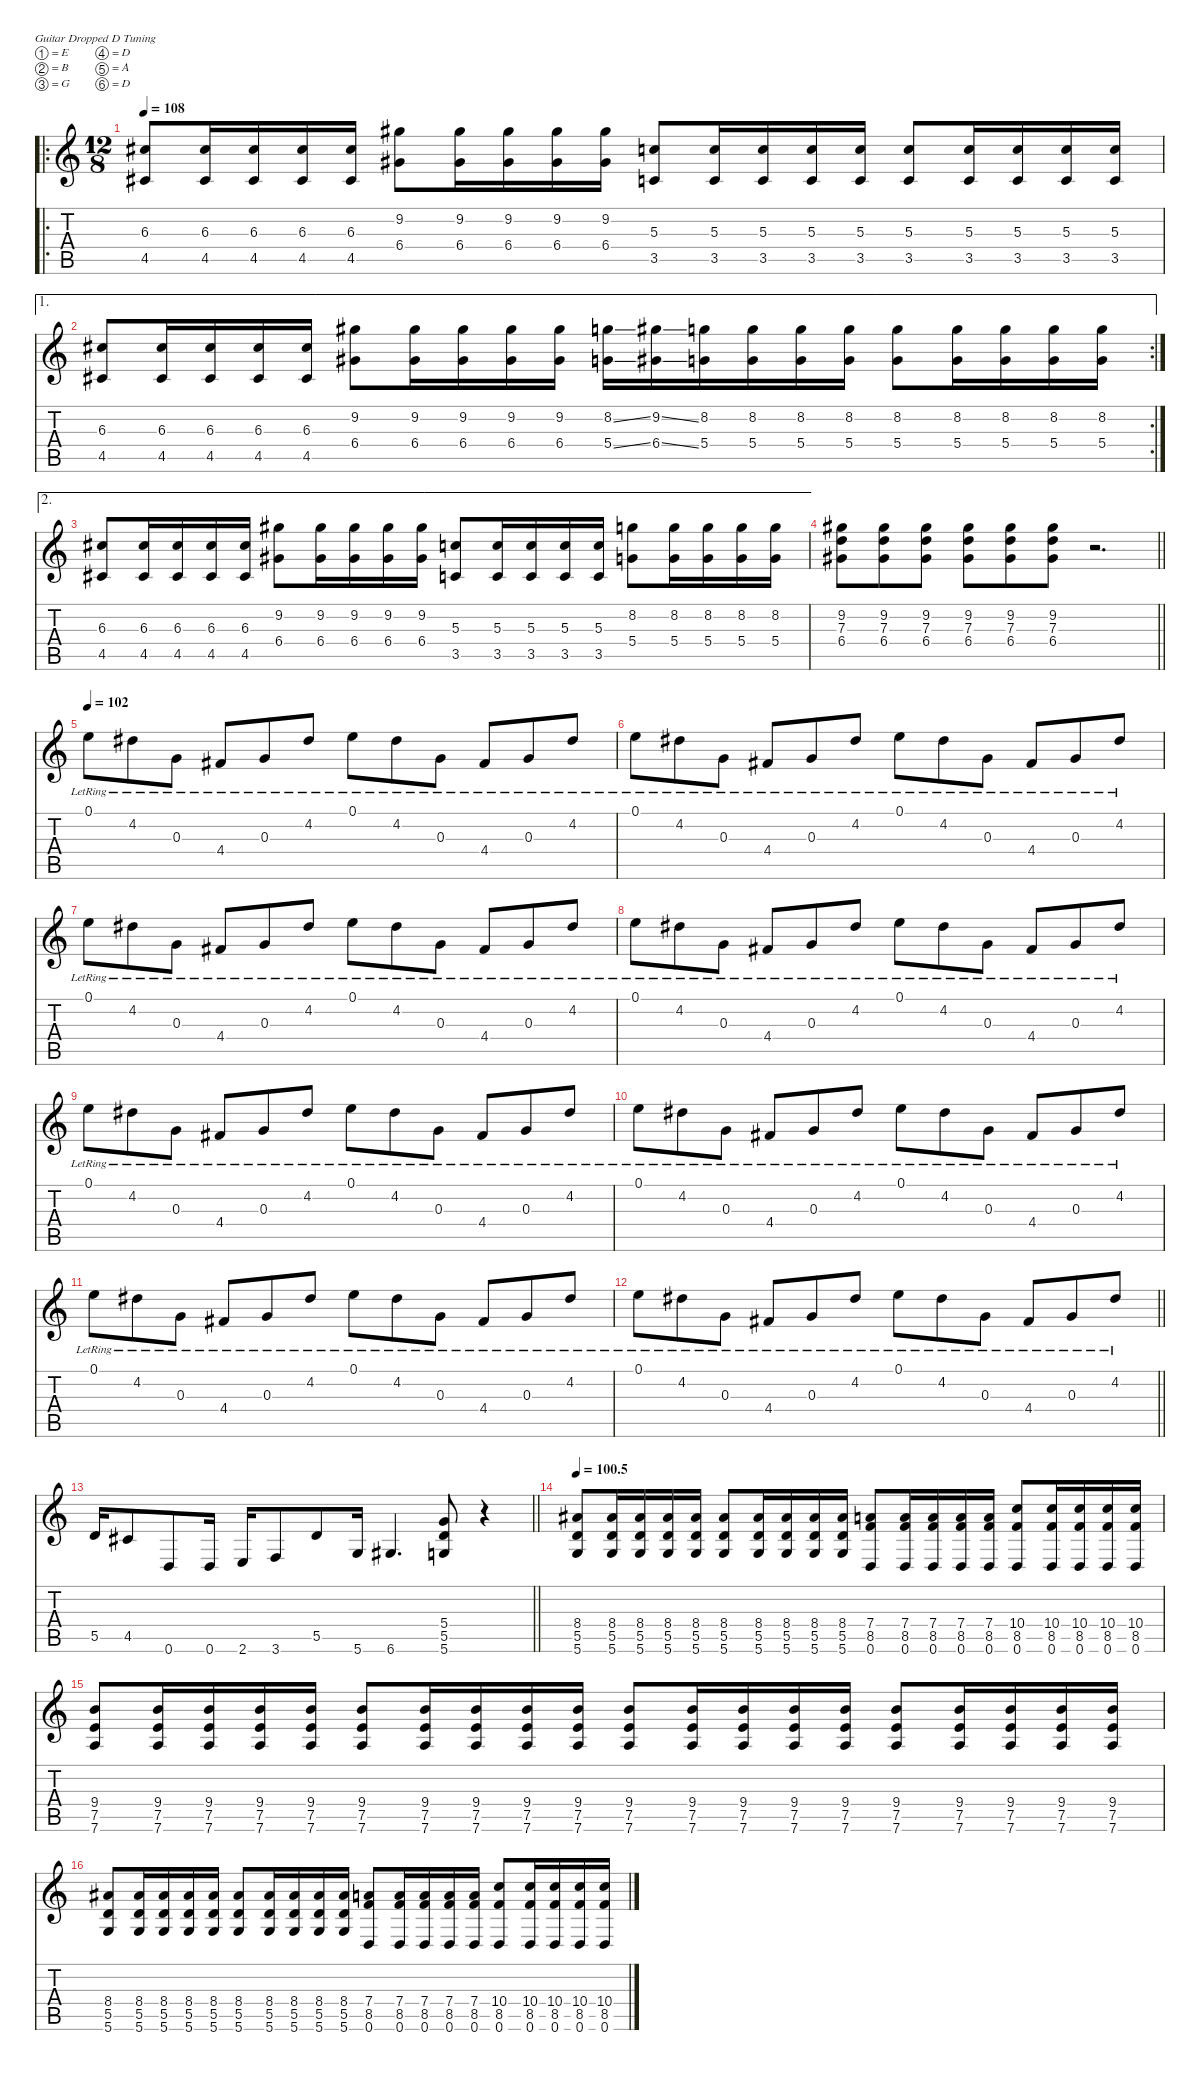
\defaultSystemsLayout 4
\hideDynamics
\bracketExtendMode nobrackets
\singleTrackTrackNamePolicy hidden
\multiTrackTrackNamePolicy hidden
\firstSystemTrackNameMode fullname
\otherSystemsTrackNameOrientation horizontal
\track ("Guitar 1" "dist.guit.") {mute instrument distortionguitar}
\staff {score tabs}
\tuning (E4 B3 G3 D3 A2 D2)
\ro
\ts (12 8)
\tempo 108
\clef g2
\ks aminor
(4.5{acc #} 6.3{acc #}).8{dy f beam Up} (4.5{acc #} 6.3{acc #}).16{beam Up} (4.5{acc #} 6.3{acc #}).16{beam Up} (4.5{acc #} 6.3{acc #}).16{beam Up} (4.5{acc #} 6.3{acc #}).16{beam Up} (6.4{acc #} 9.2{acc #}).8{beam Down} (6.4{acc #} 9.2{acc #}).16{beam Down} (6.4{acc #} 9.2{acc #}).16{beam Down} (6.4{acc #} 9.2{acc #}).16{beam Down} (6.4{acc #} 9.2{acc #}).16{beam Down} (3.5 5.3).8{beam Up} (3.5 5.3).16{beam Up} (3.5 5.3).16{beam Up} (3.5 5.3).16{beam Up} (3.5 5.3).16{beam Up} (3.5 5.3).8{beam Up} (3.5 5.3).16{beam Up} (3.5 5.3).16{beam Up} (3.5 5.3).16{beam Up} (3.5 5.3).16{beam Up} |
\ae 1
\rc 2
(4.5{acc #} 6.3{acc #}).8{beam Up} (4.5{acc #} 6.3{acc #}).16{beam Up} (4.5{acc #} 6.3{acc #}).16{beam Up} (4.5{acc #} 6.3{acc #}).16{beam Up} (4.5{acc #} 6.3{acc #}).16{beam Up} (6.4{acc #} 9.2{acc #}).8{beam Down} (6.4{acc #} 9.2{acc #}).16{beam Down} (6.4{acc #} 9.2{acc #}).16{beam Down} (6.4{acc #} 9.2{acc #}).16{beam Down} (6.4{acc #} 9.2{acc #}).16{beam Down} (5.4{ss} 8.2{ss}).16{beam Down} (6.4{ss acc #} 9.2{ss acc #}).16{beam Down} (5.4 8.2).16{beam Down} (5.4 8.2).16{beam Down} (5.4 8.2).16{beam Down} (5.4 8.2).16{beam Down} (5.4 8.2).8{beam Down} (5.4 8.2).16{beam Down} (5.4 8.2).16{beam Down} (5.4 8.2).16{beam Down} (5.4 8.2).16{beam Down} |
\ae 2
(4.5{acc #} 6.3{acc #}).8{beam Up} (4.5{acc #} 6.3{acc #}).16{beam Up} (4.5{acc #} 6.3{acc #}).16{beam Up} (4.5{acc #} 6.3{acc #}).16{beam Up} (4.5{acc #} 6.3{acc #}).16{beam Up} (6.4{acc #} 9.2{acc #}).8{beam Down} (6.4{acc #} 9.2{acc #}).16{beam Down} (6.4{acc #} 9.2{acc #}).16{beam Down} (6.4{acc #} 9.2{acc #}).16{beam Down} (6.4{acc #} 9.2{acc #}).16{beam Down} (3.5 5.3).8{beam Up} (3.5 5.3).16{beam Up} (3.5 5.3).16{beam Up} (3.5 5.3).16{beam Up} (3.5 5.3).16{beam Up} (5.4 8.2).8{beam Down} (5.4 8.2).16{beam Down} (5.4 8.2).16{beam Down} (5.4 8.2).16{beam Down} (5.4 8.2).16{beam Down} |
\barLineRight lightlight
(7.3 6.4{acc #} 9.2{acc #}).8{beam Down} (7.3 6.4{acc #} 9.2{acc #}).8{beam Down} (7.3 6.4{acc #} 9.2{acc #}).8{beam Down} (7.3 6.4{acc #} 9.2{acc #}).8{beam Down} (7.3 6.4{acc #} 9.2{acc #}).8{beam Down} (7.3 6.4{acc #} 9.2{acc #}).8{beam Down} r.2{d beam Down} |
\tempo 102
0.1{lr}.8{instrument acousticguitarsteel beam Down} 4.2{lr acc #}.8{beam Down} 0.3{lr}.8{beam Down} 4.4{lr acc #}.8{beam Up} 0.3{lr}.8{beam Up} 4.2{lr acc #}.8{beam Up} 0.1{lr}.8{beam Down} 4.2{lr acc #}.8{beam Down} 0.3{lr}.8{beam Down} 4.4{lr acc #}.8{beam Up} 0.3{lr}.8{beam Up} 4.2{lr acc #}.8{beam Up} |
0.1{lr}.8{beam Down} 4.2{lr acc #}.8{beam Down} 0.3{lr}.8{beam Down} 4.4{lr acc #}.8{beam Up} 0.3{lr}.8{beam Up} 4.2{lr acc #}.8{beam Up} 0.1{lr}.8{beam Down} 4.2{lr acc #}.8{beam Down} 0.3{lr}.8{beam Down} 4.4{lr acc #}.8{beam Up} 0.3{lr}.8{beam Up} 4.2{lr acc #}.8{beam Up} |
0.1{lr}.8{beam Down} 4.2{lr acc #}.8{beam Down} 0.3{lr}.8{beam Down} 4.4{lr acc #}.8{beam Up} 0.3{lr}.8{beam Up} 4.2{lr acc #}.8{beam Up} 0.1{lr}.8{beam Down} 4.2{lr acc #}.8{beam Down} 0.3{lr}.8{beam Down} 4.4{lr acc #}.8{beam Up} 0.3{lr}.8{beam Up} 4.2{lr acc #}.8{beam Up} |
0.1{lr}.8{beam Down} 4.2{lr acc #}.8{beam Down} 0.3{lr}.8{beam Down} 4.4{lr acc #}.8{beam Up} 0.3{lr}.8{beam Up} 4.2{lr acc #}.8{beam Up} 0.1{lr}.8{beam Down} 4.2{lr acc #}.8{beam Down} 0.3{lr}.8{beam Down} 4.4{lr acc #}.8{beam Up} 0.3{lr}.8{beam Up} 4.2{lr acc #}.8{beam Up} |
0.1{lr}.8{beam Down} 4.2{lr acc #}.8{beam Down} 0.3{lr}.8{beam Down} 4.4{lr acc #}.8{beam Up} 0.3{lr}.8{beam Up} 4.2{lr acc #}.8{beam Up} 0.1{lr}.8{beam Down} 4.2{lr acc #}.8{beam Down} 0.3{lr}.8{beam Down} 4.4{lr acc #}.8{beam Up} 0.3{lr}.8{beam Up} 4.2{lr acc #}.8{beam Up} |
0.1{lr}.8{beam Down} 4.2{lr acc #}.8{beam Down} 0.3{lr}.8{beam Down} 4.4{lr acc #}.8{beam Up} 0.3{lr}.8{beam Up} 4.2{lr acc #}.8{beam Up} 0.1{lr}.8{beam Down} 4.2{lr acc #}.8{beam Down} 0.3{lr}.8{beam Down} 4.4{lr acc #}.8{beam Up} 0.3{lr}.8{beam Up} 4.2{lr acc #}.8{beam Up} |
0.1{lr}.8{beam Down} 4.2{lr acc #}.8{beam Down} 0.3{lr}.8{beam Down} 4.4{lr acc #}.8{beam Up} 0.3{lr}.8{beam Up} 4.2{lr acc #}.8{beam Up} 0.1{lr}.8{beam Down} 4.2{lr acc #}.8{beam Down} 0.3{lr}.8{beam Down} 4.4{lr acc #}.8{beam Up} 0.3{lr}.8{beam Up} 4.2{lr acc #}.8{beam Up} |
\barLineRight lightlight
0.1{lr}.8{beam Down} 4.2{lr acc #}.8{beam Down} 0.3{lr}.8{beam Down} 4.4{lr acc #}.8{beam Up} 0.3{lr}.8{beam Up} 4.2{lr acc #}.8{beam Up} 0.1{lr}.8{beam Down} 4.2{lr acc #}.8{beam Down} 0.3{lr}.8{beam Down} 4.4{lr acc #}.8{beam Up} 0.3{lr}.8{beam Up} 4.2{lr acc #}.8{beam Up} |
\barLineRight lightlight
5.5.16{instrument distortionguitar beam Up} 4.5{acc #}.8{beam Up} 0.6.8{beam Up} 0.6.16{beam Up} 2.6.16{beam Up} 3.6.8{beam Up} 5.5.8{beam Up} 5.6.16{beam Up} 6.6{acc #}.4{d beam Up} (5.4 5.5 5.6).8{beam Up} r.4{beam Up} |
\tempo
100.5 (8.4{acc #} 5.5 5.6).8{beam Up} (8.4{acc #} 5.5 5.6).16{beam Up} (8.4{acc #} 5.5 5.6).16{beam Up} (8.4{acc #} 5.5 5.6).16{beam Up} (8.4{acc #} 5.5 5.6).16{beam Up} (8.4{acc #} 5.5 5.6).8{beam Up} (8.4{acc #} 5.5 5.6).16{beam Up} (8.4{acc #} 5.5 5.6).16{beam Up} (8.4{acc #} 5.5 5.6).16{beam Up} (8.4{acc #} 5.5 5.6).16{beam Up} (7.4 8.5 0.6).8{beam Up} (7.4 8.5 0.6).16{beam Up} (7.4 8.5 0.6).16{beam Up} (7.4 8.5 0.6).16{beam Up} (7.4 8.5 0.6).16{beam Up} (10.4 8.5 0.6).8{beam Up} (10.4 8.5 0.6).16{beam Up} (10.4 8.5 0.6).16{beam Up} (10.4 8.5 0.6).16{beam Up} (10.4 8.5 0.6).16{beam Up} |
(9.4 7.5 7.6).8{beam Up} (9.4 7.5 7.6).16{beam Up} (9.4 7.5 7.6).16{beam Up} (9.4 7.5 7.6).16{beam Up} (9.4 7.5 7.6).16{beam Up} (9.4 7.5 7.6).8{beam Up} (9.4 7.5 7.6).16{beam Up} (9.4 7.5 7.6).16{beam Up} (9.4 7.5 7.6).16{beam Up} (9.4 7.5 7.6).16{beam Up} (9.4 7.5 7.6).8{beam Up} (9.4 7.5 7.6).16{beam Up} (9.4 7.5 7.6).16{beam Up} (9.4 7.5 7.6).16{beam Up} (9.4 7.5 7.6).16{beam Up} (9.4 7.5 7.6).8{beam Up} (9.4 7.5 7.6).16{beam Up} (9.4 7.5 7.6).16{beam Up} (9.4 7.5 7.6).16{beam Up} (9.4 7.5 7.6).16{beam Up} |
(8.4{acc #} 5.5 5.6).8{beam Up} (8.4{acc #} 5.5 5.6).16{beam Up} (8.4{acc #} 5.5 5.6).16{beam Up} (8.4{acc #} 5.5 5.6).16{beam Up} (8.4{acc #} 5.5 5.6).16{beam Up} (8.4{acc #} 5.5 5.6).8{beam Up} (8.4{acc #} 5.5 5.6).16{beam Up} (8.4{acc #} 5.5 5.6).16{beam Up} (8.4{acc #} 5.5 5.6).16{beam Up} (8.4{acc #} 5.5 5.6).16{beam Up} (7.4 8.5 0.6).8{beam Up} (7.4 8.5 0.6).16{beam Up} (7.4 8.5 0.6).16{beam Up} (7.4 8.5 0.6).16{beam Up} (7.4 8.5 0.6).16{beam Up} (10.4 8.5 0.6).8{beam Up} (10.4 8.5 0.6).16{beam Up} (10.4 8.5 0.6).16{beam Up} (10.4 8.5 0.6).16{beam Up} (10.4 8.5 0.6).16{beam Up}
